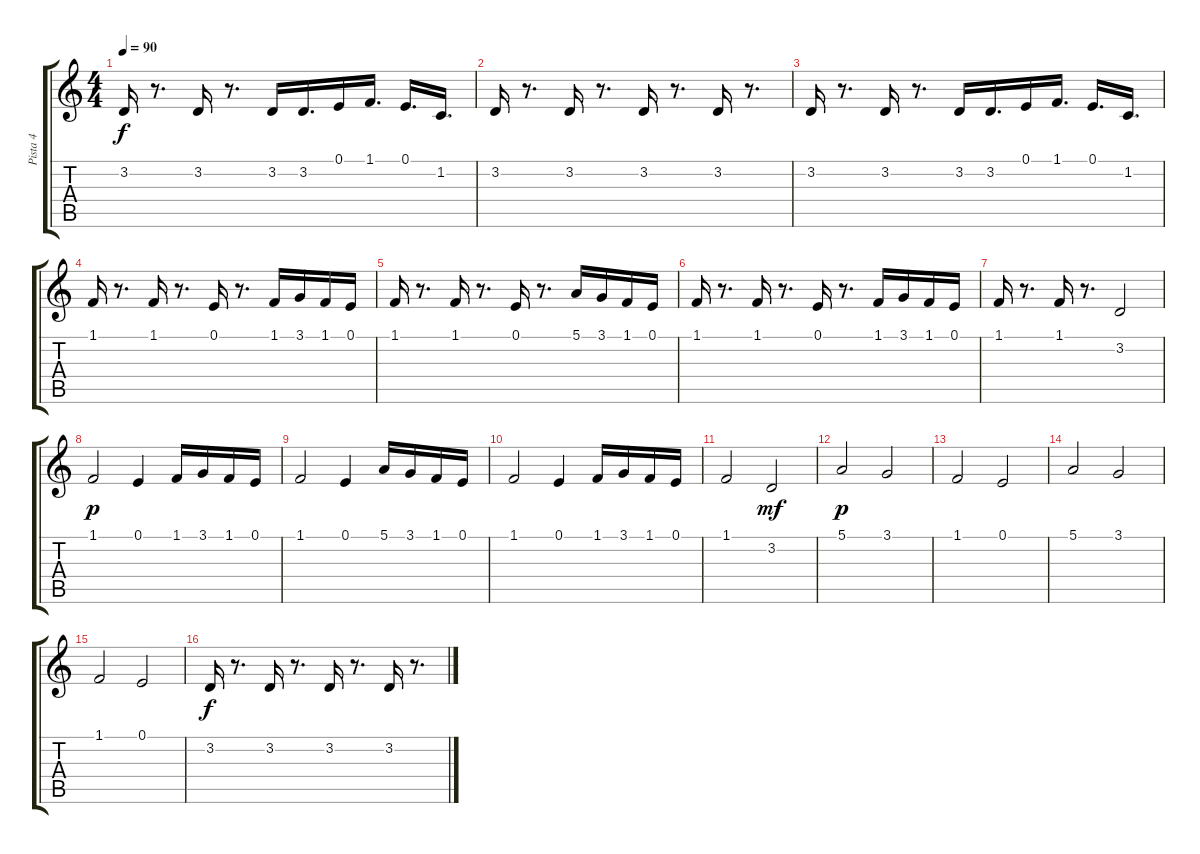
\track ("Pista 4" "Pista 4") {instrument synthstrings1}
\staff {score tabs}
\tuning (E4 B3 G3 D3 A2 E2) {hide}
\ts (4 4)
\tempo 90
\clef g2
\ks c
3.2.16{dy f} r.8{d} 3.2.16 r.8{d} 3.2.16 3.2.16{d} 0.1.16 1.1.16{d} 0.1.16{d} 1.2.16{d} |
3.2.16 r.8{d} 3.2.16 r.8{d} 3.2.16 r.8{d} 3.2.16 r.8{d} |
3.2.16 r.8{d} 3.2.16 r.8{d} 3.2.16 3.2.16{d} 0.1.16 1.1.16{d} 0.1.16{d} 1.2.16{d} |
1.1.16 r.8{d} 1.1.16 r.8{d} 0.1.16 r.8{d} 1.1.16 3.1.16 1.1.16 0.1.16 |
1.1.16 r.8{d} 1.1.16 r.8{d} 0.1.16 r.8{d} 5.1.16 3.1.16 1.1.16 0.1.16 |
1.1.16 r.8{d} 1.1.16 r.8{d} 0.1.16 r.8{d} 1.1.16 3.1.16 1.1.16 0.1.16 |
1.1.16 r.8{d} 1.1.16 r.8{d} 3.2.2 |
1.1.2{dy p} 0.1.4 1.1.16 3.1.16 1.1.16 0.1.16 |
1.1.2 0.1.4 5.1.16 3.1.16 1.1.16 0.1.16 |
1.1.2 0.1.4 1.1.16 3.1.16 1.1.16 0.1.16 |
1.1.2 3.2.2{dy mf} |
5.1.2{dy p} 3.1.2 |
1.1.2 0.1.2 |
5.1.2 3.1.2 |
1.1.2 0.1.2 |
3.2.16{dy f} r.8{d} 3.2.16 r.8{d} 3.2.16 r.8{d} 3.2.16 r.8{d}
